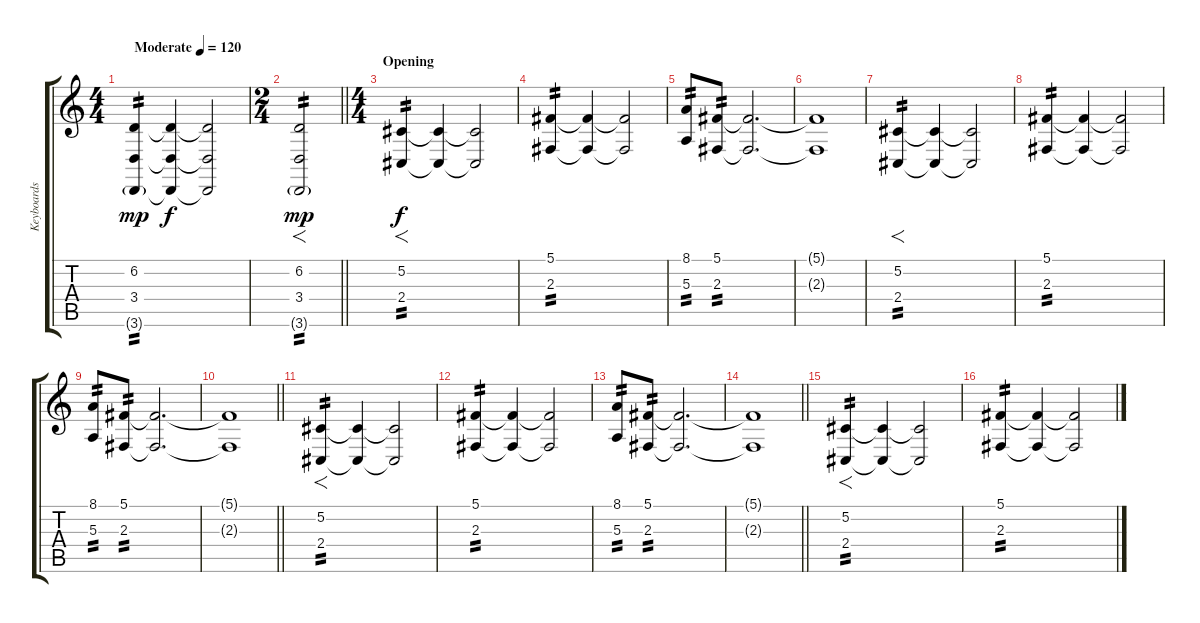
\track ("Keyboards II" "Keyboards ") {instrument lead8bassandlead}
\staff {score tabs}
\tuning (Db4 Ab3 E3 B2 Gb2 B1) {hide}
\ts (4 4)
\tempo (120 "Moderate")
\clef g2
\ks c
(6.2 3.4 3.6{g}).4{tp 2 dy mp volume 0 instrument lead8bassandlead} (6.2{t} 3.4{t} 3.6{t}).4{dy f volume 8} (6.2{t} 3.4{t} 3.6{t}).2 |
\ts (2 4)
\barLineRight lightlight
(6.2 3.4 3.6{g}).2{f tp 2 dy mp} |
\ts (4 4)
\section ("" "Opening")
(5.2 2.4).4{f tp 2 dy f} (5.2{t} 2.4{t}).4 (5.2{t} 2.4{t}).2 |
(5.1 2.3).4{tp 2} (5.1{t} 2.3{t}).4 (5.1{t} 2.3{t}).2 |
(8.1 5.3).8{tp 2} (5.1 2.3).8{tp 2} (5.1{t} 2.3{t}).2{d} |
(5.1{t} 2.3{t}).1 |
(5.2 2.4).4{f tp 2} (5.2{t} 2.4{t}).4 (5.2{t} 2.4{t}).2 |
(5.1 2.3).4{tp 2} (5.1{t} 2.3{t}).4 (5.1{t} 2.3{t}).2 |
(8.1 5.3).8{tp 2} (5.1 2.3).8{tp 2} (5.1{t} 2.3{t}).2{d} |
\barLineRight lightlight
(5.1{t} 2.3{t}).1 |
\section ("" "")
(5.2 2.4).4{f tp 2} (5.2{t} 2.4{t}).4 (5.2{t} 2.4{t}).2 |
(5.1 2.3).4{tp 2} (5.1{t} 2.3{t}).4 (5.1{t} 2.3{t}).2 |
(8.1 5.3).8{tp 2} (5.1 2.3).8{tp 2} (5.1{t} 2.3{t}).2{d} |
\barLineRight lightlight
(5.1{t} 2.3{t}).1 |
(5.2 2.4).4{f tp 2} (5.2{t} 2.4{t}).4 (5.2{t} 2.4{t}).2 |
(5.1 2.3).4{tp 2} (5.1{t} 2.3{t}).4 (5.1{t} 2.3{t}).2
